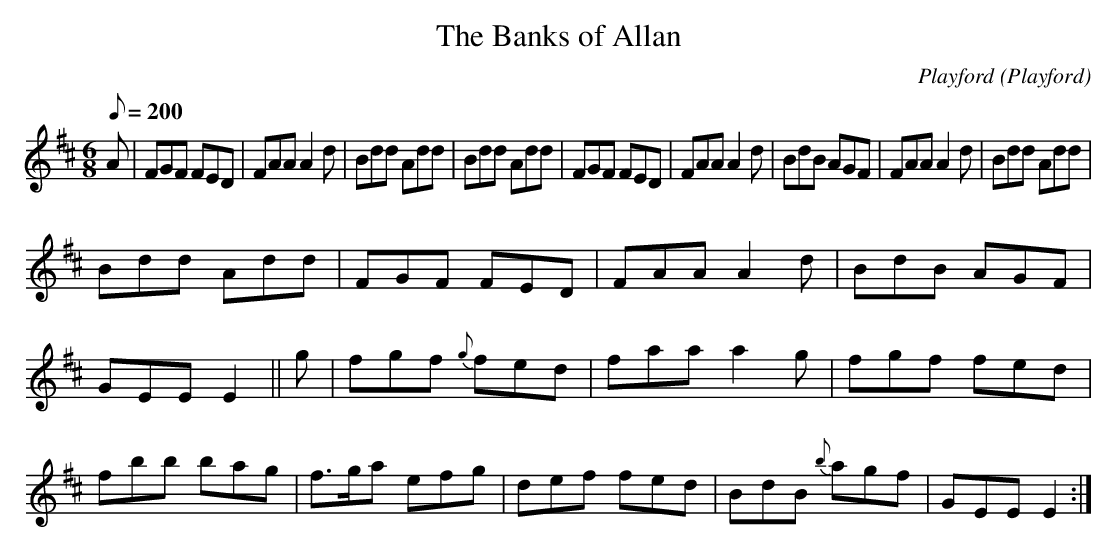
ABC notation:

X:1
T: The Banks of Allan
M:6/8
L:1/8
Q:200
C:Playford
O:Playford
K:D
A|FGF FED|FAA A2 d|Bdd Add|Bdd Add|FGF FED|FAA A2 d|BdB AGF|FAA A2d|Bdd Add|
Bdd Add|FGF FED|FAA A2 d|BdB AGF|GEE E2|| g|fgf {g}fed|faa a2 g|fgf fed| fbb bag|f>ga efg|def fed|BdB {b}agf|GEE E2:|
